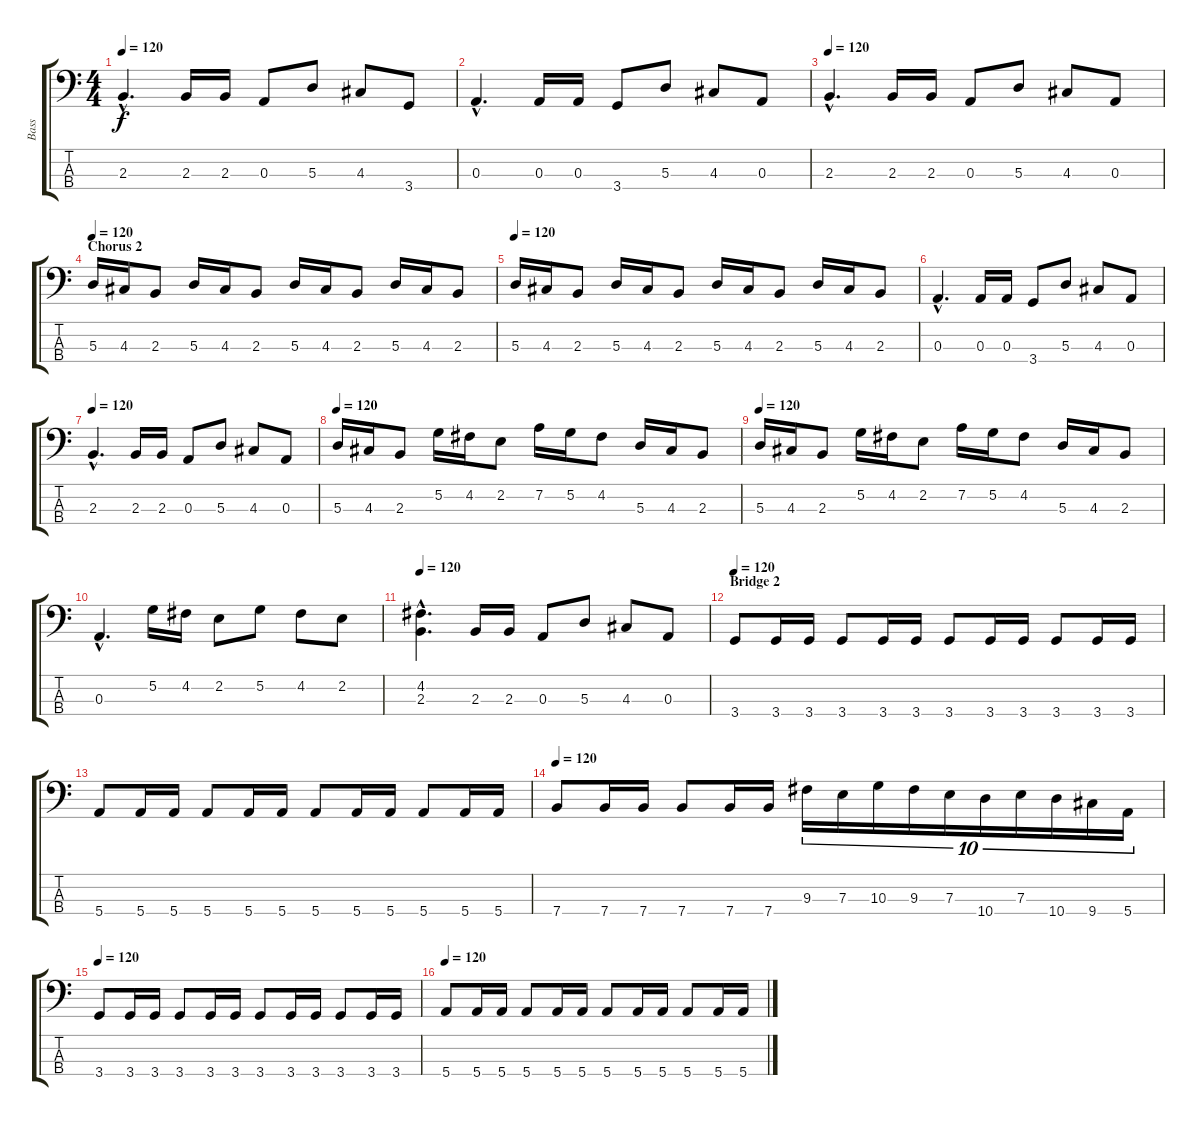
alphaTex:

\track ("Bass" "Bass") {instrument electricbasspick}
\staff {score tabs}
\tuning (G2 D2 A1 E1) {hide}
\ts (4 4)
\tempo 120
\clef f4
\ks c
2.3{hac}.4{d dy f} 2.3.16 2.3.16 0.3.8 5.3.8 4.3.8 3.4.8 |
0.3{hac}.4{d} 0.3.16 0.3.16 3.4.8 5.3.8 4.3.8 0.3.8 |
\tempo 120
2.3{hac}.4{d} 2.3.16 2.3.16 0.3.8 5.3.8 4.3.8 0.3.8 |
\section ("" "Chorus 2")
\tempo 120
5.3.16 4.3.16 2.3.8 5.3.16 4.3.16 2.3.8 5.3.16 4.3.16 2.3.8 5.3.16 4.3.16 2.3.8 |
\tempo 120
5.3.16 4.3.16 2.3.8 5.3.16 4.3.16 2.3.8 5.3.16 4.3.16 2.3.8 5.3.16 4.3.16 2.3.8 |
0.3{hac}.4{d} 0.3.16 0.3.16 3.4.8 5.3.8 4.3.8 0.3.8 |
\tempo 120
2.3{hac}.4{d} 2.3.16 2.3.16 0.3.8 5.3.8 4.3.8 0.3.8 |
\tempo 120
5.3.16 4.3.16 2.3.8 5.2.16 4.2.16 2.2.8 7.2.16 5.2.16 4.2.8 5.3.16 4.3.16 2.3.8 |
\tempo 120
5.3.16 4.3.16 2.3.8 5.2.16 4.2.16 2.2.8 7.2.16 5.2.16 4.2.8 5.3.16 4.3.16 2.3.8 |
0.3{hac}.4{d} 5.2.16 4.2.16 2.2.8 5.2.8 4.2.8 2.2.8 |
\tempo 120
(4.2{hac} 2.3{hac}).4{d} 2.3.16 2.3.16 0.3.8 5.3.8 4.3.8 0.3.8 |
\section ("" "Bridge 2")
\tempo 120
3.4.8 3.4.16 3.4.16 3.4.8 3.4.16 3.4.16 3.4.8 3.4.16 3.4.16 3.4.8 3.4.16 3.4.16 |
5.4.8 5.4.16 5.4.16 5.4.8 5.4.16 5.4.16 5.4.8 5.4.16 5.4.16 5.4.8 5.4.16 5.4.16 |
\tempo 120
7.4.8 7.4.16 7.4.16 7.4.8 7.4.16 7.4.16 9.3.16{tu (10 8)} 7.3.16{tu (10 8)} 10.3.16{tu (10 8)} 9.3.16{tu (10 8)} 7.3.16{tu (10 8)} 10.4.16{tu (10 8)} 7.3.16{tu (10 8)} 10.4.16{tu (10 8)} 9.4.16{tu (10 8)} 5.4.16{tu (10 8)} |
\tempo 120
3.4.8 3.4.16 3.4.16 3.4.8 3.4.16 3.4.16 3.4.8 3.4.16 3.4.16 3.4.8 3.4.16 3.4.16 |
\tempo 120
5.4.8 5.4.16 5.4.16 5.4.8 5.4.16 5.4.16 5.4.8 5.4.16 5.4.16 5.4.8 5.4.16 5.4.16
